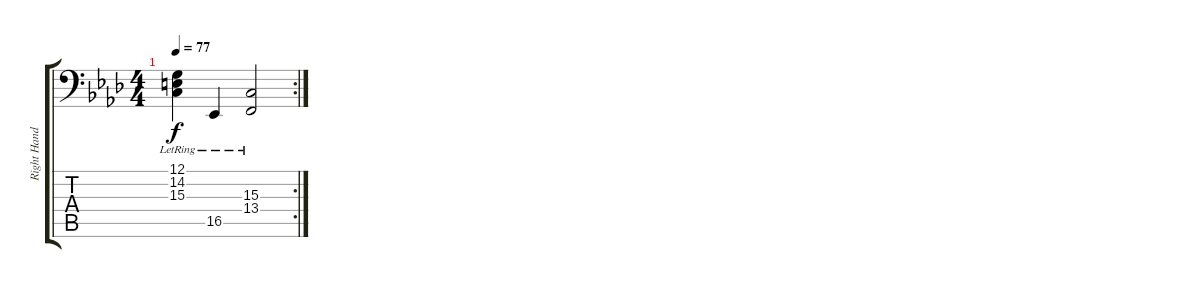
\track ("Right Hand" "Right Hand") {instrument acousticgrandpiano}
\staff {score tabs}
\tuning (G2 D2 A1 E1 B0 Gb0) {hide}
\rc 2
\ts (4 4)
\tempo 77
\clef f4
\ks ab
(12.1{lr} 14.2{lr} 15.3{lr}).4{dy f} 16.5{lr}.4 (15.3{lr} 13.4{lr}).2
